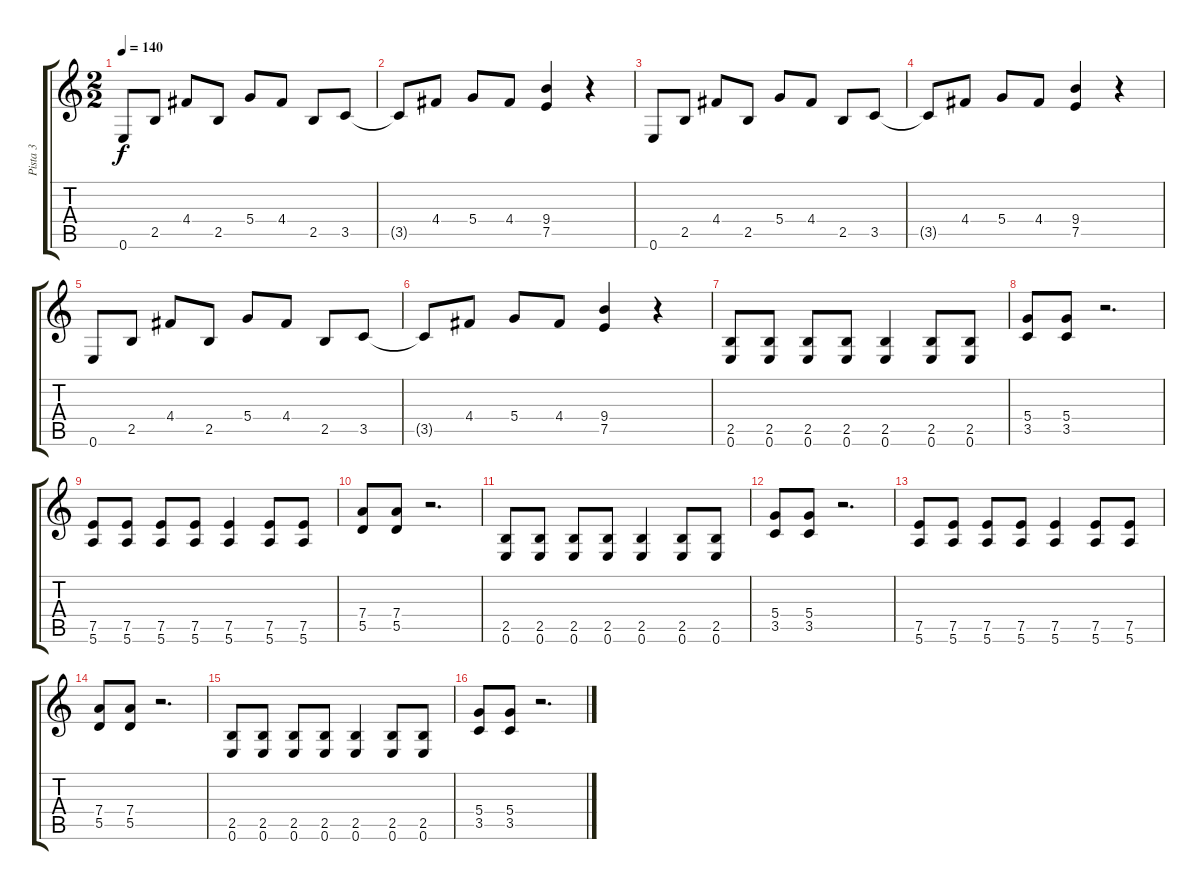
\track ("Pista 3" "Pista 3") {instrument distortionguitar}
\staff {score tabs}
\tuning (E4 B3 G3 D3 A2 E2) {hide}
\ts (2 2)
\tempo 140
\clef g2
\ks c
0.6.8{dy f} 2.5.8 4.4.8 2.5.8 5.4.8 4.4.8 2.5.8 3.5.8 |
3.5{t}.8 4.4.8 5.4.8 4.4.8 (9.4 7.5).4 r.4 |
0.6.8 2.5.8 4.4.8 2.5.8 5.4.8 4.4.8 2.5.8 3.5.8 |
3.5{t}.8 4.4.8 5.4.8 4.4.8 (9.4 7.5).4 r.4 |
0.6.8 2.5.8 4.4.8 2.5.8 5.4.8 4.4.8 2.5.8 3.5.8 |
3.5{t}.8 4.4.8 5.4.8 4.4.8 (9.4 7.5).4 r.4 |
(2.5 0.6).8 (2.5 0.6).8 (2.5 0.6).8 (2.5 0.6).8 (2.5 0.6).4 (2.5 0.6).8 (2.5 0.6).8 |
(5.4 3.5).8 (5.4 3.5).8 r.2{d} |
(7.5 5.6).8 (7.5 5.6).8 (7.5 5.6).8 (7.5 5.6).8 (7.5 5.6).4 (7.5 5.6).8 (7.5 5.6).8 |
(7.4 5.5).8 (7.4 5.5).8 r.2{d} |
(2.5 0.6).8 (2.5 0.6).8 (2.5 0.6).8 (2.5 0.6).8 (2.5 0.6).4 (2.5 0.6).8 (2.5 0.6).8 |
(5.4 3.5).8 (5.4 3.5).8 r.2{d} |
(7.5 5.6).8 (7.5 5.6).8 (7.5 5.6).8 (7.5 5.6).8 (7.5 5.6).4 (7.5 5.6).8 (7.5 5.6).8 |
(7.4 5.5).8 (7.4 5.5).8 r.2{d} |
(2.5 0.6).8 (2.5 0.6).8 (2.5 0.6).8 (2.5 0.6).8 (2.5 0.6).4 (2.5 0.6).8 (2.5 0.6).8 |
(5.4 3.5).8 (5.4 3.5).8 r.2{d}
